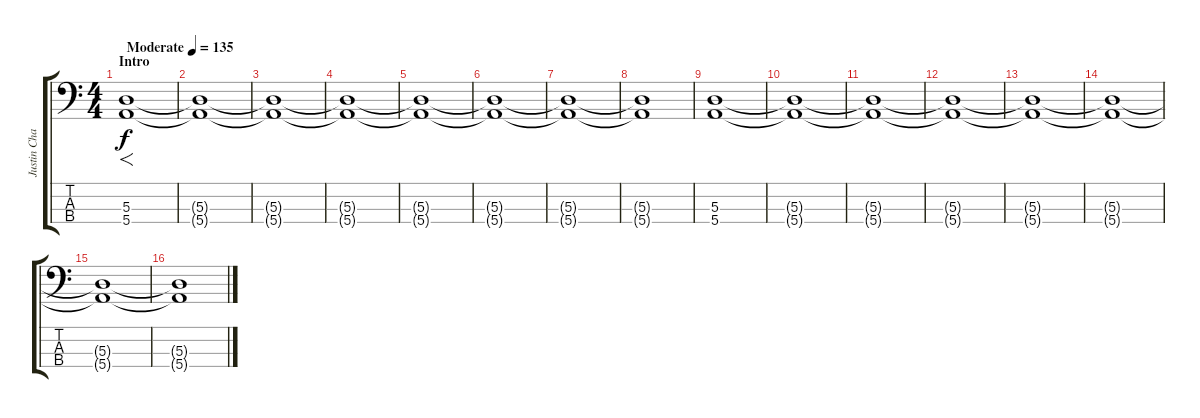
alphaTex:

\track ("Justin Chandellor" "Justin Cha") {instrument electricbasspick}
\staff {score tabs}
\tuning (G2 D2 A1 E1) {hide}
\ts (4 4)
\section ("" "Intro")
\tempo (135 "Moderate")
\clef f4
\ks c
(5.3 5.4).1{f dy f instrument synthstrings2} |
(5.3{t} 5.4{t}).1 |
(5.3{t} 5.4{t}).1 |
(5.3{t} 5.4{t}).1 |
(5.3{t} 5.4{t}).1 |
(5.3{t} 5.4{t}).1 |
(5.3{t} 5.4{t}).1 |
(5.3{t} 5.4{t}).1 |
(5.3 5.4).1 |
(5.3{t} 5.4{t}).1 |
(5.3{t} 5.4{t}).1 |
(5.3{t} 5.4{t}).1 |
(5.3{t} 5.4{t}).1 |
(5.3{t} 5.4{t}).1 |
(5.3{t} 5.4{t}).1 |
(5.3{t} 5.4{t}).1
